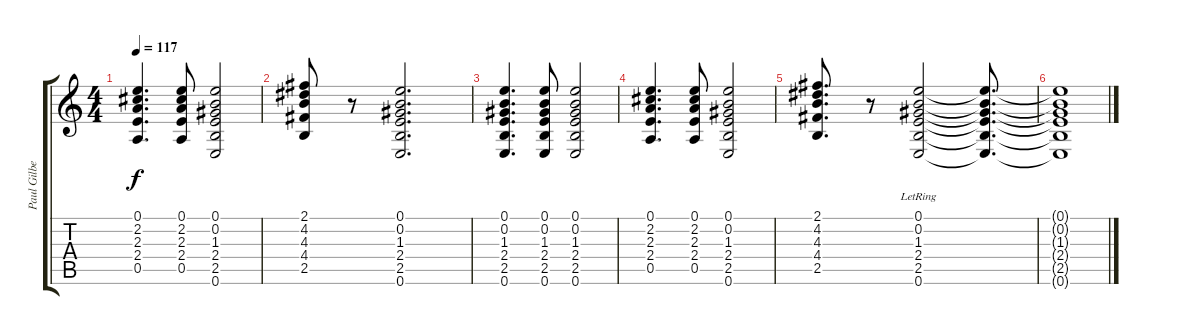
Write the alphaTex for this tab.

\track ("Paul Gilbert - Rythm Guitar" "Paul Gilbe") {instrument acousticguitarsteel}
\staff {score tabs}
\tuning (E4 B3 G3 D3 A2 E2) {hide}
\ts (4 4)
\tempo 117
\clef g2
\ks c
(0.1 2.2 2.3 2.4 0.5).4{d dy f} (0.1 2.2 2.3 2.4 0.5).8 (0.1 0.2 1.3 2.4 2.5 0.6).2 |
(2.1 4.2 4.3 4.4 2.5).8 r.8 (0.1 0.2 1.3 2.4 2.5 0.6).2{d} |
(0.1 0.2 1.3 2.4 2.5 0.6).4{d} (0.1 0.2 1.3 2.4 2.5 0.6).8 (0.1 0.2 1.3 2.4 2.5 0.6).2 |
(0.1 2.2 2.3 2.4 0.5).4{d} (0.1 2.2 2.3 2.4 0.5).8 (0.1 0.2 1.3 2.4 2.5 0.6).2 |
(2.1 4.2 4.3 4.4 2.5).8{d} r.8 (0.1{lr} 0.2{lr} 1.3{lr} 2.4{lr} 2.5{lr} 0.6{lr}).2 (0.1{t} 0.2{t} 1.3{t} 2.4{t} 2.5{t} 0.6{t}).8{d} |
(0.1{t} 0.2{t} 1.3{t} 2.4{t} 2.5{t} 0.6{t}).1
